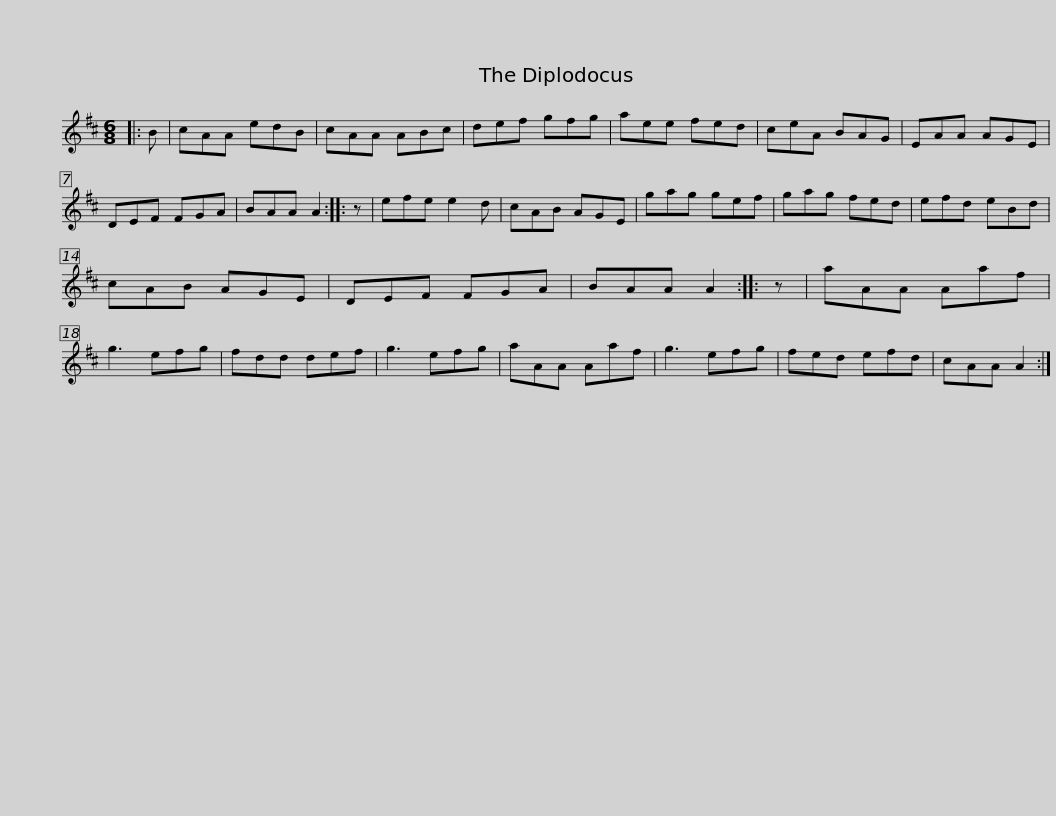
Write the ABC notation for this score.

X:1
L:1/8
M:6/8
I:linebreak $
K:D
V:1 treble
V:1
|: B | cAA edB | cAA ABc | def gfg | aee fed | %5
 ceA BAG | EAA AGE | DEF FGA |$ BAA A2 :: z | %10
 efe e2 d | cAB AGE | gag gef | gag fed | efd eBd | %15
 cAB AGE |$ DEF FGA | BAA A2 :: z | aAA Aaf | %20
 g3 efg | fdd def | g3 efg | aAA Aaf | g3 efg |$ %25
 fed efd | cAA A2 :| %27
